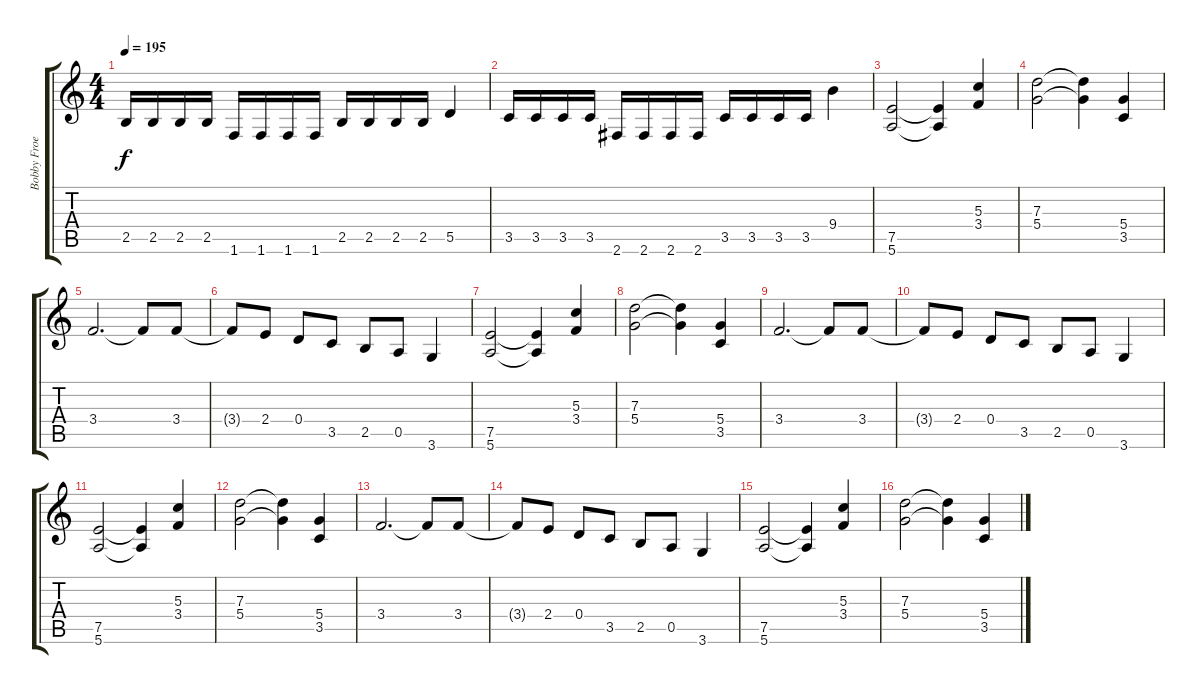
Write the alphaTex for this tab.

\track ("Bobby Froese" "Bobby Froe") {instrument distortionguitar}
\staff {score tabs}
\tuning (E4 B3 G3 D3 A2 E2) {hide}
\ts (4 4)
\tempo 195
\clef g2
\ks c
2.5.16{dy f} 2.5.16 2.5.16 2.5.16 1.6.16 1.6.16 1.6.16 1.6.16 2.5.16 2.5.16 2.5.16 2.5.16 5.5.4 |
3.5.16 3.5.16 3.5.16 3.5.16 2.6.16 2.6.16 2.6.16 2.6.16 3.5.16 3.5.16 3.5.16 3.5.16 9.4.4 |
(7.5 5.6).2 (7.5{t} 5.6{t}).4 (5.3 3.4).4 |
(7.3 5.4).2 (7.3{t} 5.4{t}).4 (5.4 3.5).4 |
3.4.2{d} 3.4{t}.8 3.4.8 |
3.4{t}.8 2.4.8 0.4.8 3.5.8 2.5.8 0.5.8 3.6.4 |
(7.5 5.6).2 (7.5{t} 5.6{t}).4 (5.3 3.4).4 |
(7.3 5.4).2 (7.3{t} 5.4{t}).4 (5.4 3.5).4 |
3.4.2{d} 3.4{t}.8 3.4.8 |
3.4{t}.8 2.4.8 0.4.8 3.5.8 2.5.8 0.5.8 3.6.4 |
(7.5 5.6).2 (7.5{t} 5.6{t}).4 (5.3 3.4).4 |
(7.3 5.4).2 (7.3{t} 5.4{t}).4 (5.4 3.5).4 |
3.4.2{d} 3.4{t}.8 3.4.8 |
3.4{t}.8 2.4.8 0.4.8 3.5.8 2.5.8 0.5.8 3.6.4 |
(7.5 5.6).2 (7.5{t} 5.6{t}).4 (5.3 3.4).4 |
(7.3 5.4).2 (7.3{t} 5.4{t}).4 (5.4 3.5).4
